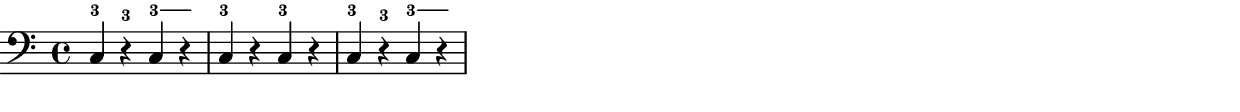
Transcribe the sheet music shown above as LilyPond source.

%% Generated by lilypond-book.py
%% Options: [exampleindent=10.16\mm,indent=0\mm,line-width=160\mm]
\include "lilypond-book-preamble.ly"


% ****************************************************************
% Start cut-&-pastable-section
% ****************************************************************



\paper {
  indent = 0\mm
  line-width = 160\mm
  % offset the left padding, also add 1mm as lilypond creates cropped
  % images with a little space on the right
  line-width = #(- line-width (* mm  3.000000) (* mm 1))
}

\layout {
  
}





% ****************************************************************
% ly snippet:
% ****************************************************************
\sourcefilename "/home/karlin/lilypond-git/input/regression/figured-bass-ignore-rest.ly"
\sourcefileline 0
\version "2.16.0"

\header {

  texidoc = "When figures appear inside a voice, @code{ignoreFiguredBassRest} 
  causes all figures on rests to be discarded and all spanners ended.
  If set to @code{#f}, figures on rests are printed.
"

}


\paper { ragged-right = ##t }


<<
  \new Voice <<
    {
      \clef bass
      c4 r c r |
      c4 r c r |
      c4 r c r |
    }
    \figuremode {
      % Default:
      <3>4 <3> <3> \set Staff.useBassFigureExtenders = ##t <3> \set Staff.useBassFigureExtenders = ##f |
      % ignore figures on rests, regardless of extenders
      \set Staff.ignoreFiguredBassRest = ##t
      <3>4 <3> <3> \set Staff.useBassFigureExtenders = ##t <3> \set Staff.useBassFigureExtenders = ##f |
      % print figures on rests, regardless of extenders
      \set Staff.ignoreFiguredBassRest = ##f
      <3>4 <3> <3> \set Staff.useBassFigureExtenders = ##t <3> \set Staff.useBassFigureExtenders = ##f |
    }
  >>
>>





% ****************************************************************
% end ly snippet
% ****************************************************************
